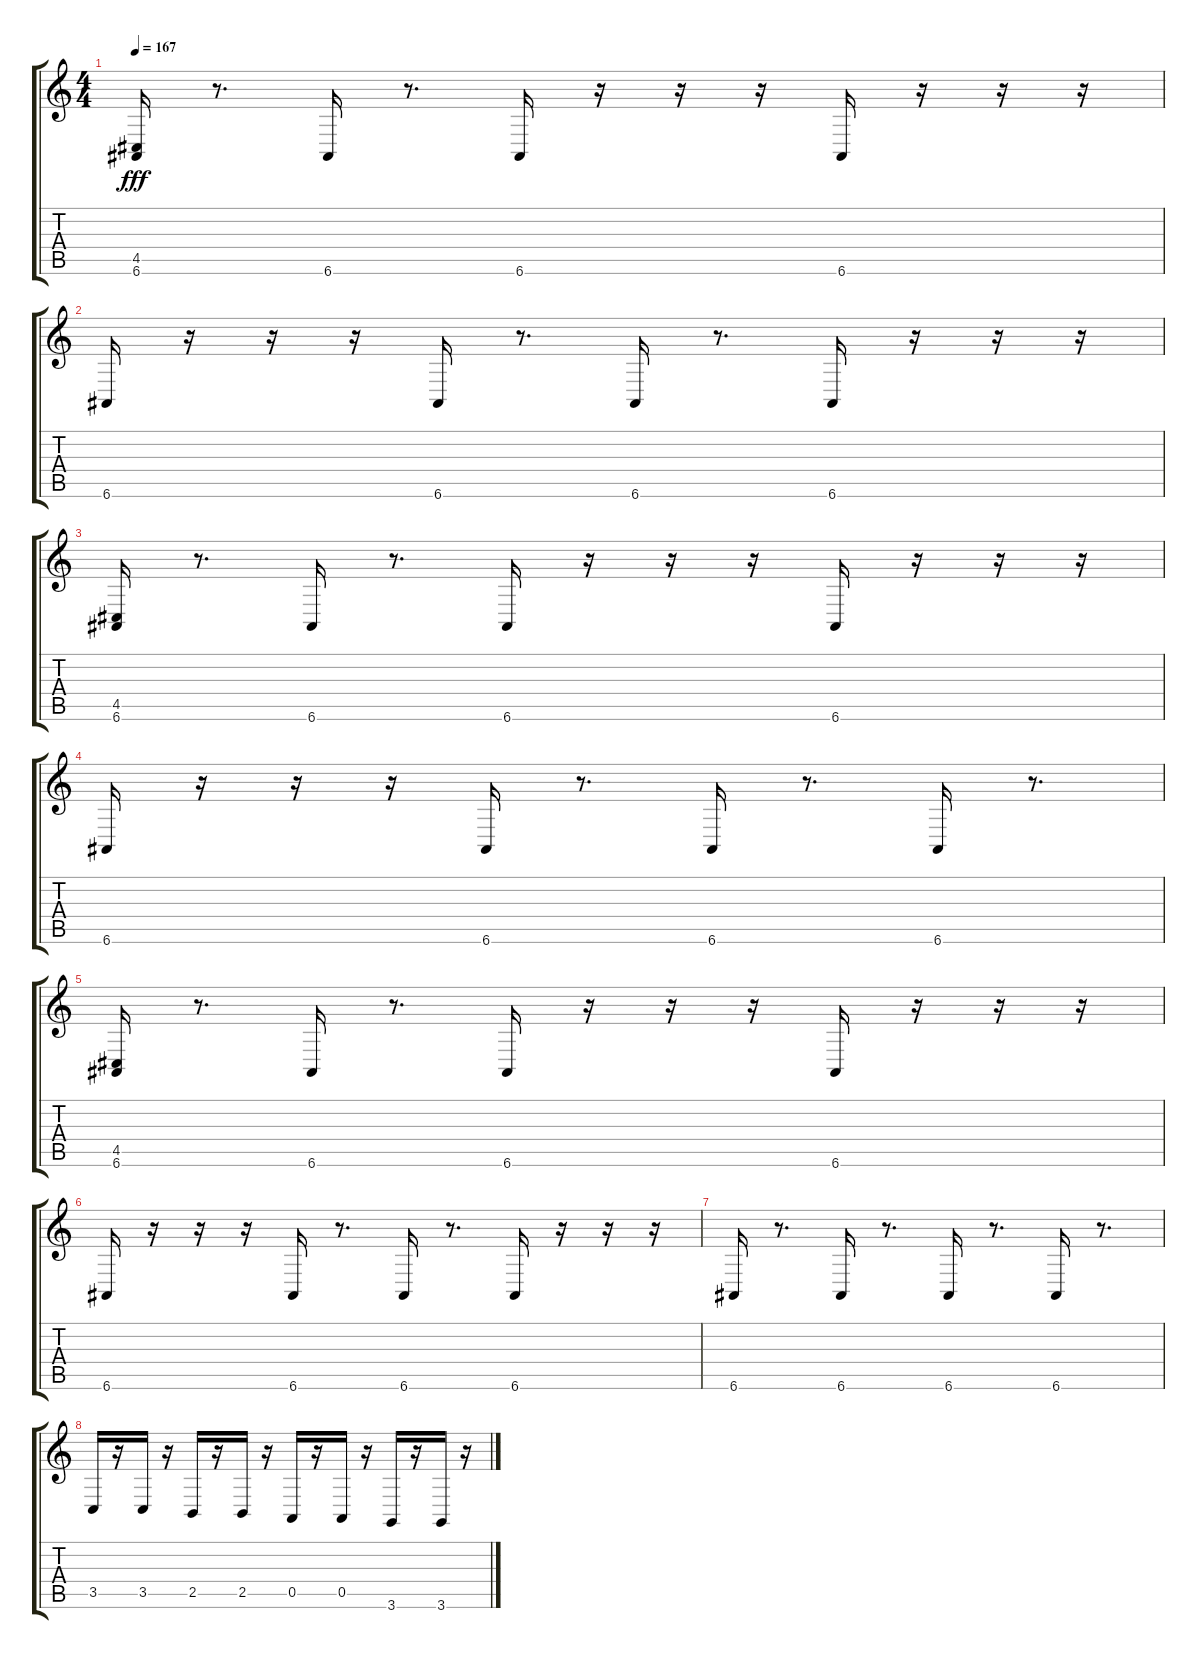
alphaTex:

\track "" {instrument tremolostrings}
\staff {score tabs}
\tuning (E4 B3 G3 D3 A2 E2) {hide}
\ts (4 4)
\tempo 167
\clef g2
\ks c
(4.5 6.6).16{dy fff} r.8{d} 6.6.16 r.8{d} 6.6.16 r.16 r.16 r.16 6.6.16 r.16 r.16 r.16 |
6.6.16 r.16 r.16 r.16 6.6.16 r.8{d} 6.6.16 r.8{d} 6.6.16 r.16 r.16 r.16 |
(4.5 6.6).16 r.8{d} 6.6.16 r.8{d} 6.6.16 r.16 r.16 r.16 6.6.16 r.16 r.16 r.16 |
6.6.16 r.16 r.16 r.16 6.6.16 r.8{d} 6.6.16 r.8{d} 6.6.16 r.8{d} |
(4.5 6.6).16 r.8{d} 6.6.16 r.8{d} 6.6.16 r.16 r.16 r.16 6.6.16 r.16 r.16 r.16 |
6.6.16 r.16 r.16 r.16 6.6.16 r.8{d} 6.6.16 r.8{d} 6.6.16 r.16 r.16 r.16 |
6.6.16 r.8{d} 6.6.16 r.8{d} 6.6.16 r.8{d} 6.6.16 r.8{d} |
3.5.16 r.16 3.5.16 r.16 2.5.16 r.16 2.5.16 r.16 0.5.16 r.16 0.5.16 r.16 3.6.16 r.16 3.6.16 r.16
